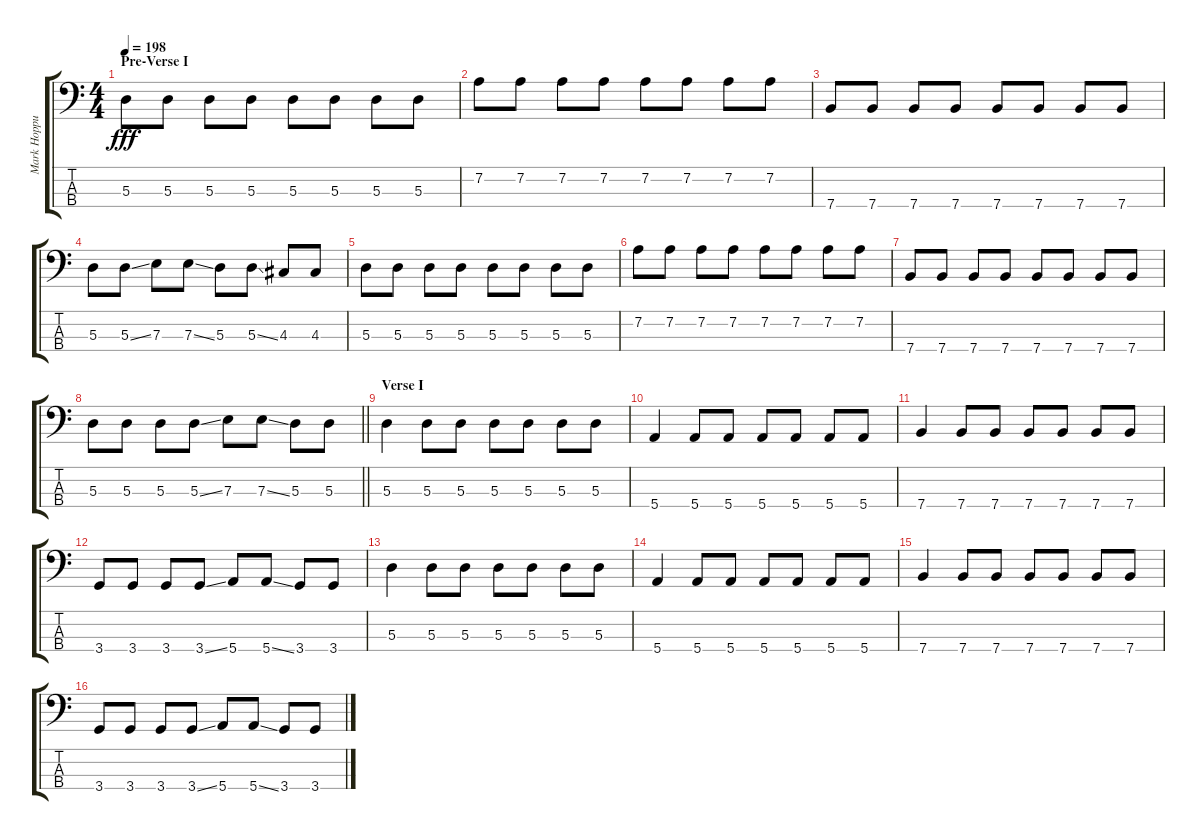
\track ("Mark Hoppus" "Mark Hoppu") {instrument electricbasspick}
\staff {score tabs}
\tuning (G2 D2 A1 E1) {hide}
\ts (4 4)
\section ("" "Pre-Verse I")
\tempo 198
\clef f4
\ks c
5.3.8{dy fff} 5.3.8 5.3.8 5.3.8 5.3.8 5.3.8 5.3.8 5.3.8 |
7.2.8 7.2.8 7.2.8 7.2.8 7.2.8 7.2.8 7.2.8 7.2.8 |
7.4.8 7.4.8 7.4.8 7.4.8 7.4.8 7.4.8 7.4.8 7.4.8 |
5.3.8 5.3{ss}.8 7.3.8 7.3{ss}.8 5.3.8 5.3{ss}.8 4.3.8 4.3.8 |
5.3.8 5.3.8 5.3.8 5.3.8 5.3.8 5.3.8 5.3.8 5.3.8 |
7.2.8 7.2.8 7.2.8 7.2.8 7.2.8 7.2.8 7.2.8 7.2.8 |
7.4.8 7.4.8 7.4.8 7.4.8 7.4.8 7.4.8 7.4.8 7.4.8 |
\barLineRight lightlight
5.3.8 5.3.8 5.3.8 5.3{ss}.8 7.3.8 7.3{ss}.8 5.3.8 5.3.8 |
\section ("" "Verse I")
5.3.4 5.3.8 5.3.8 5.3.8 5.3.8 5.3.8 5.3.8 |
5.4.4 5.4.8 5.4.8 5.4.8 5.4.8 5.4.8 5.4.8 |
7.4.4 7.4.8 7.4.8 7.4.8 7.4.8 7.4.8 7.4.8 |
3.4.8 3.4.8 3.4.8 3.4{ss}.8 5.4.8 5.4{ss}.8 3.4.8 3.4.8 |
5.3.4 5.3.8 5.3.8 5.3.8 5.3.8 5.3.8 5.3.8 |
5.4.4 5.4.8 5.4.8 5.4.8 5.4.8 5.4.8 5.4.8 |
7.4.4 7.4.8 7.4.8 7.4.8 7.4.8 7.4.8 7.4.8 |
3.4.8 3.4.8 3.4.8 3.4{ss}.8 5.4.8 5.4{ss}.8 3.4.8 3.4.8
